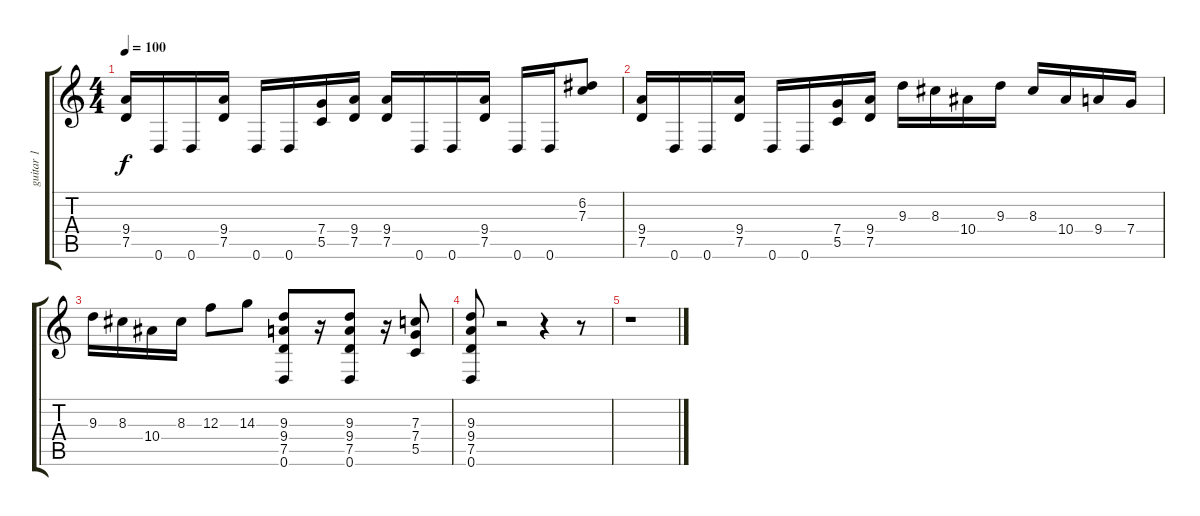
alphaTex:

\track ("guitar 1" "guitar 1") {instrument distortionguitar}
\staff {score tabs}
\tuning (D4 A3 F3 C3 G2 D2) {hide}
\ts (4 4)
\tempo 100
\clef g2
\ks c
(9.4 7.5).16{dy f} 0.6.16 0.6.16 (9.4 7.5).16 0.6.16 0.6.16 (7.4 5.5).16 (9.4 7.5).16 (9.4 7.5).16 0.6.16 0.6.16 (9.4 7.5).16 0.6.16 0.6.16 (6.2 7.3).8 |
(9.4 7.5).16 0.6.16 0.6.16 (9.4 7.5).16 0.6.16 0.6.16 (7.4 5.5).16 (9.4 7.5).16 9.3.16 8.3.16 10.4.16 9.3.16 8.3.16 10.4.16 9.4.16 7.4.16 |
9.3.16 8.3.16 10.4.16 8.3.16 12.3.8 14.3.8 (9.3 9.4 7.5 0.6).8 r.16 (9.3 9.4 7.5 0.6).8 r.16 (7.3 7.4 5.5).8 |
(9.3 9.4 7.5 0.6).8 r.2 r.4 r.8 |
r.1
